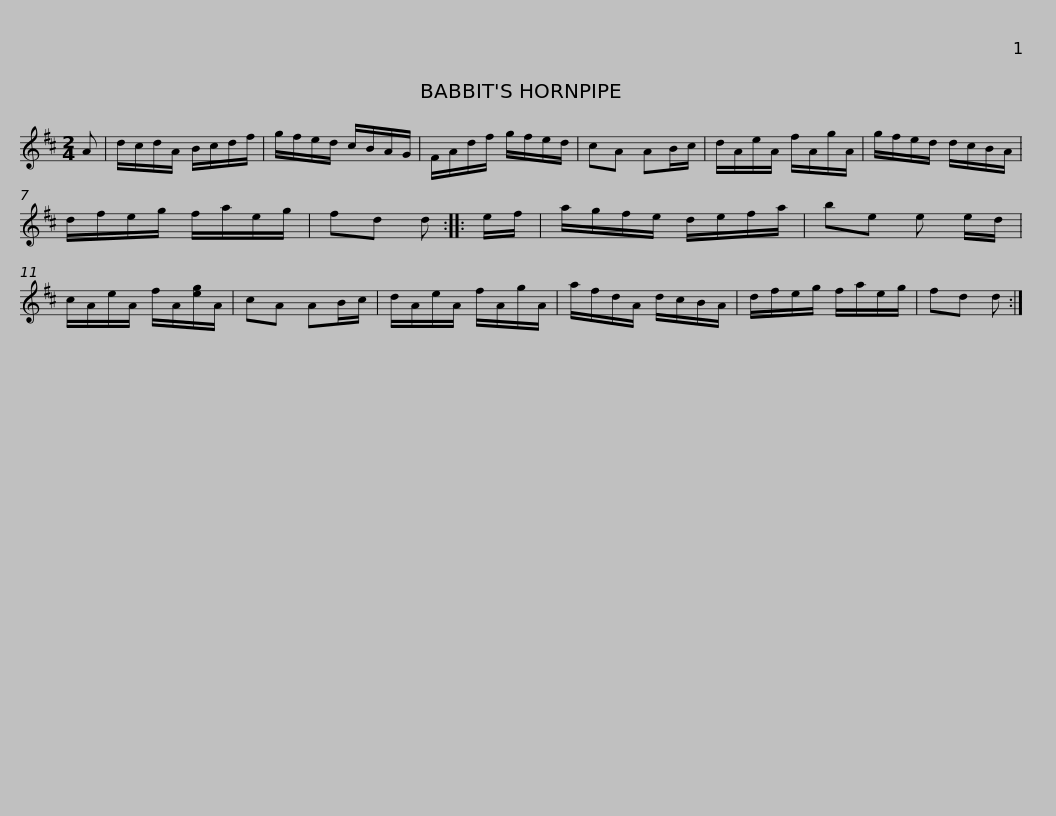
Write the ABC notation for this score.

X:1
L:1/8
M:2/4
I:linebreak $
K:D
V:1 treble
V:1
 A | d/c/d/A/ B/c/d/f/ | g/f/e/d/ c/B/A/G/ | F/A/d/f/ g/f/e/d/ | cA AB/c/ | %5
 d/A/e/A/ f/A/g/A/ | g/f/e/d/ d/c/B/A/ |$ d/f/e/g/ f/a/e/g/ | fd d :: e/f/ | %10
 a/g/f/e/ d/e/f/a/ | be e e/d/ | c/A/e/A/ f/A/[eg]/A/ | cA AB/c/ |$ d/A/e/A/ f/A/g/A/ | %15
 a/f/d/A/ d/c/B/A/ | d/f/e/g/ f/a/e/g/ | fd d :| %18
